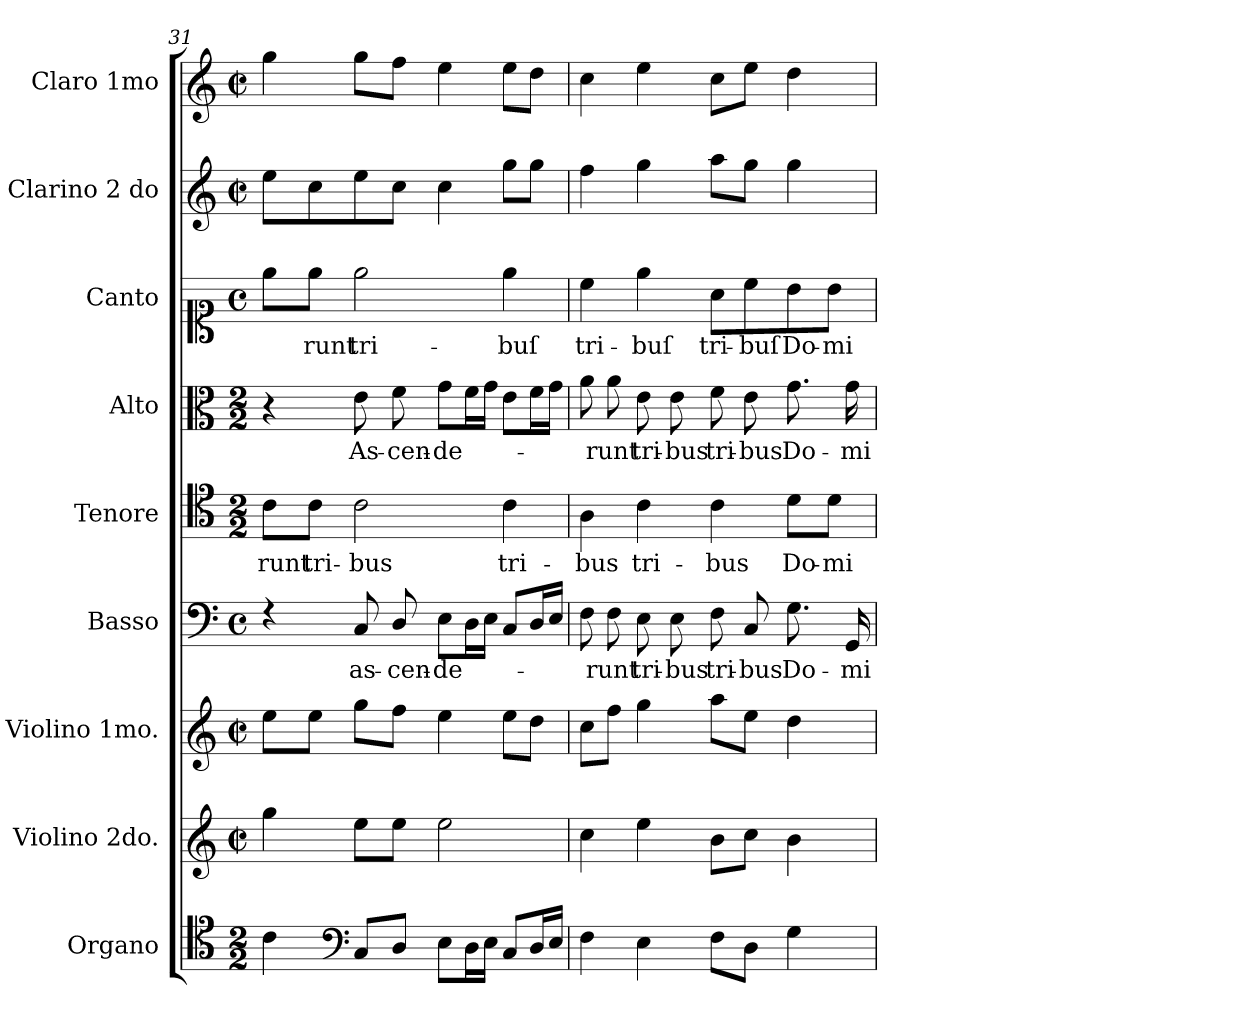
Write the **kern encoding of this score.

**kern	**kern	**kern	**kern	**text	**kern	**text	**kern	**text	**kern	**text	**kern	**kern
*part9	*part8	*part7	*part6	*part6	*part5	*part5	*part4	*part4	*part3	*part3	*part2	*part1
*staff9	*staff8	*staff7	*staff6	*staff6	*staff5	*staff5	*staff4	*staff4	*staff3	*staff3	*staff2	*staff1
*I"Organo	*I"Violino 2do.	*I"Violino 1mo.	*I"Basso	*	*I"Tenore	*	*I"Alto	*	*I"Canto	*	*I"Clarino 2 do	*I"Claro 1mo
*I'org	*I'vl 2	*I'vl 1	*I'B	*	*I'T	*	*I'A	*	*	*	*I'clno 2	*
*clefC4	*clefG2	*clefG2	*clefF4	*	*clefC4	*	*clefC3	*	*clefC1	*	*clefG2	*clefG2
*k[]	*k[]	*k[]	*k[]	*	*k[]	*	*k[]	*	*k[]	*	*k[]	*k[]
*M2/2	*M2/2	*M2/2	*M2/2	*	*M2/2	*	*M2/2	*	*M2/2	*	*M2/2	*M2/2
*	*met(c|)	*met(c|)	*met(c)	*	*	*	*	*	*met(c)	*	*met(c|)	*met(c|)
=31	=31	=31	=31	=31	=31	=31	=31	=31	=31	=31	=31	=31
4c\	4gg\	8ee\L	4rF	.	8c\L	-runt	4r	.	8ee\L	.	8ee\L	4gg\
.	.	8ee\J	.	.	8c\J	tri-	.	.	8ee\J	-runt	8cc\	.
*clefF4	*	*	*	*	*	*	*	*	*	*	*	*
8C/L	8ee\L	8gg\L	8C/	as-	2c\	-bus	8e\	As-	2ee\	tri-	8ee\	8gg\L
8D/J	8ee\J	8ff\J	8D/	-cen-	.	.	8f\	-cen-	.	.	8cc\J	8ff\J
8E\L	2ee\	4ee\	8E\L	-de-	.	.	8g\L	-de-	.	.	4cc\	4ee\
16D\L	.	.	16D\L	.	.	.	16f\L	.	.	.	.	.
16E\JJ	.	.	16E\JJ	.	.	.	16g\JJ	.	.	.	.	.
!	!	!	!	!	!	!LO:LY:i	!	!	!	!	!	!
8C/L	.	8ee\L	8C/L	.	4c\	tri-	8e\L	.	4ee\	-buſ	8gg\L	8ee\L
16D/L	.	8dd\J	16D/L	.	.	.	16f\L	.	.	.	8gg\J	8dd\J
16E/JJ	.	.	16E/JJ	.	.	.	16g\JJ	.	.	.	.	.
=32	=32	=32	=32	=32	=32	=32	=32	=32	=32	=32	=32	=32
!	!	!	!	!	!	!LO:LY:i	!	!	!	!LO:LY:i	!	!
4F\	4cc\	8cc\L	8F\	.	4A\	-bus	8a\	.	4cc\	tri-	4ff\	4cc\
.	.	8ff\J	8F\	-runt	.	.	8a\	-runt	.	.	.	.
!	!	!	!	!	!	!LO:LY:i	!	!	!	!LO:LY:i	!	!
4E\	4ee\	4gg\	8E\	tri-	4c\	tri-	8e\	tri-	4ee\	-buſ	4gg\	4ee\
.	.	.	8E\	-bus	.	.	8e\	-bus	.	.	.	.
!	!	!	!	!LO:LY:i	!	!LO:LY:i	!	!LO:LY:i	!	!LO:LY:i	!	!
8F\L	8b\L	8aa\L	8F\	tri-	4c\	-bus	8f\	tri-	8a\L	tri-	8aa\L	8cc\L
!	!	!	!	!LO:LY:i	!	!	!	!LO:LY:i	!	!LO:LY:i	!	!
8D\J	8cc\J	8ee\J	8C/	-bus	.	.	8e\	-bus	8cc\	-buſ	8gg\J	8ee\J
4G\	4b\	4dd\	8.G\	Do-	8d\L	Do-	8.g\	Do-	8b\	Do-	4gg\	4dd\
.	.	.	.	.	8d\J	-mi	.	.	8b\J	-mi	.	.
.	.	.	16GG/	-mi-	.	.	16g\	-mi-	.	.	.	.
=	=	=	=	=	=	=	=	=	=	=	=	=
*-	*-	*-	*-	*-	*-	*-	*-	*-	*-	*-	*-	*-
